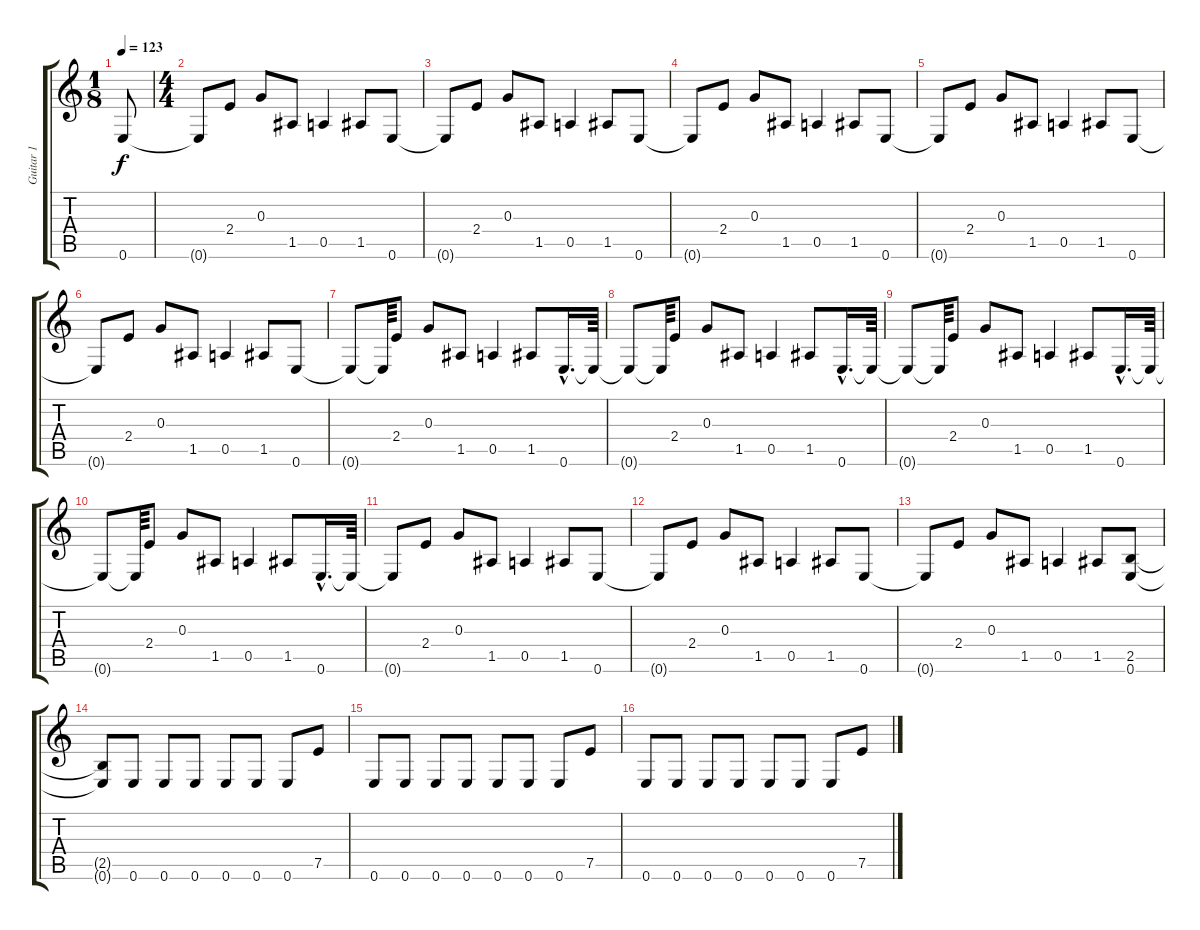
\track ("Guitar 1" "Guitar 1") {instrument acousticguitarsteel}
\staff {score tabs}
\tuning (E4 B3 G3 D3 A2 E2) {hide}
\ts (1 8)
\tempo 123
\clef g2
\ks c
0.6.8{dy f instrument acousticguitarsteel} |
\ts (4 4)
0.6{t}.8 2.4.8 0.3.8 1.5.8 0.5.4 1.5.8 0.6.8 |
0.6{t}.8 2.4.8 0.3.8 1.5.8 0.5.4 1.5.8 0.6.8 |
0.6{t}.8 2.4.8 0.3.8 1.5.8 0.5.4 1.5.8 0.6.8 |
0.6{t}.8 2.4.8 0.3.8 1.5.8 0.5.4 1.5.8 0.6.8 |
0.6{t}.8 2.4.8 0.3.8 1.5.8 0.5.4 1.5.8 0.6.8 |
0.6{t}.8 0.6{t}.64 2.4.8 0.3.8 1.5.8 0.5.4 1.5.8 0.6{hac}.16{d} 0.6{t}.64 |
0.6{t}.8 0.6{t}.64 2.4.8 0.3.8 1.5.8 0.5.4 1.5.8 0.6{hac}.16{d} 0.6{t}.64 |
0.6{t}.8 0.6{t}.64 2.4.8 0.3.8 1.5.8 0.5.4 1.5.8 0.6{hac}.16{d} 0.6{t}.64 |
0.6{t}.8 0.6{t}.64 2.4.8 0.3.8 1.5.8 0.5.4 1.5.8 0.6{hac}.16{d} 0.6{t}.64 |
0.6{t}.8 2.4.8 0.3.8 1.5.8 0.5.4 1.5.8 0.6.8 |
0.6{t}.8 2.4.8 0.3.8 1.5.8 0.5.4 1.5.8 0.6.8 |
0.6{t}.8 2.4.8 0.3.8 1.5.8 0.5.4 1.5.8 (2.5 0.6).8 |
(2.5{t} 0.6{t}).8 0.6.8 0.6.8 0.6.8 0.6.8 0.6.8 0.6.8 7.5.8 |
0.6.8 0.6.8 0.6.8 0.6.8 0.6.8 0.6.8 0.6.8 7.5.8 |
0.6.8 0.6.8 0.6.8 0.6.8 0.6.8 0.6.8 0.6.8 7.5.8
